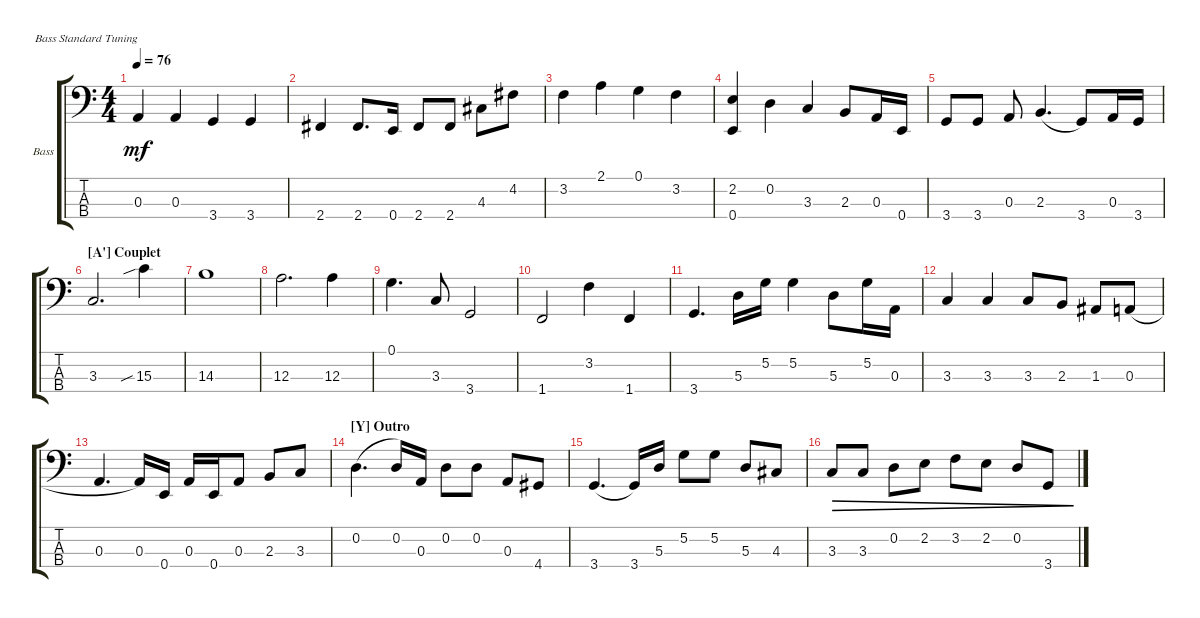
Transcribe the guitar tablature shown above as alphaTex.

\defaultSystemsLayout 4
\bracketExtendMode groupsimilarinstruments
\firstSystemTrackNameOrientation horizontal
\otherSystemsTrackNameOrientation horizontal
\track ("Bass" "Bass") {instrument electricbassfinger}
\staff {score tabs}
\tuning (G2 D2 A1 E1)
\ts (4 4)
\tempo 76
\clef f4
\ks c
0.3.4{dy mf} 0.3.4 3.4.4 3.4.4 |
2.4.4 2.4.8{d} 0.4.16 2.4.8 2.4.8 4.3.8 4.2.8 |
3.2.4 2.1.4 0.1.4 3.2.4 |
(2.2 0.4).4 0.2.4 3.3.4 2.3.8 0.3.16 0.4.16 |
3.4.8 3.4.8 0.3.8 2.3.4{d legatoorigin} 3.4.8 0.3.16 3.4.16 |
\section ("A'" "Couplet")
3.3.2{d} 15.3{sib}.4 |
14.3.1 |
12.3.2{d} 12.3.4 |
0.1.4{d} 3.3.8 3.4.2 |
1.4.2 3.2.4 1.4.4 |
3.4.4{d} 5.3.16 5.2.16 5.2.4 5.3.8 5.2.16 0.3.16 |
3.3.4 3.3.4 3.3.8 2.3.8 1.3.8 0.3.8{legatoorigin} |
0.3.4{d legatoorigin} 0.3.16 0.4.16 0.3.16 0.4.16 0.3.8 2.3.8 3.3.8 |
\section ("Y" "Outro")
0.2.4{d legatoorigin} 0.2.16 0.3.16 0.2.8 0.2.8 0.3.8 4.4.8 |
3.4.4{d legatoorigin} 3.4.16 5.3.16 5.2.8 5.2.8 5.3.8 4.3.8 |
3.3.8{dec} 3.3.8{dec} 0.2.8{dec} 2.2.8{dec} 3.2.8{dec} 2.2.8{dec} 0.2.8{dec} 3.4.8{dec}
